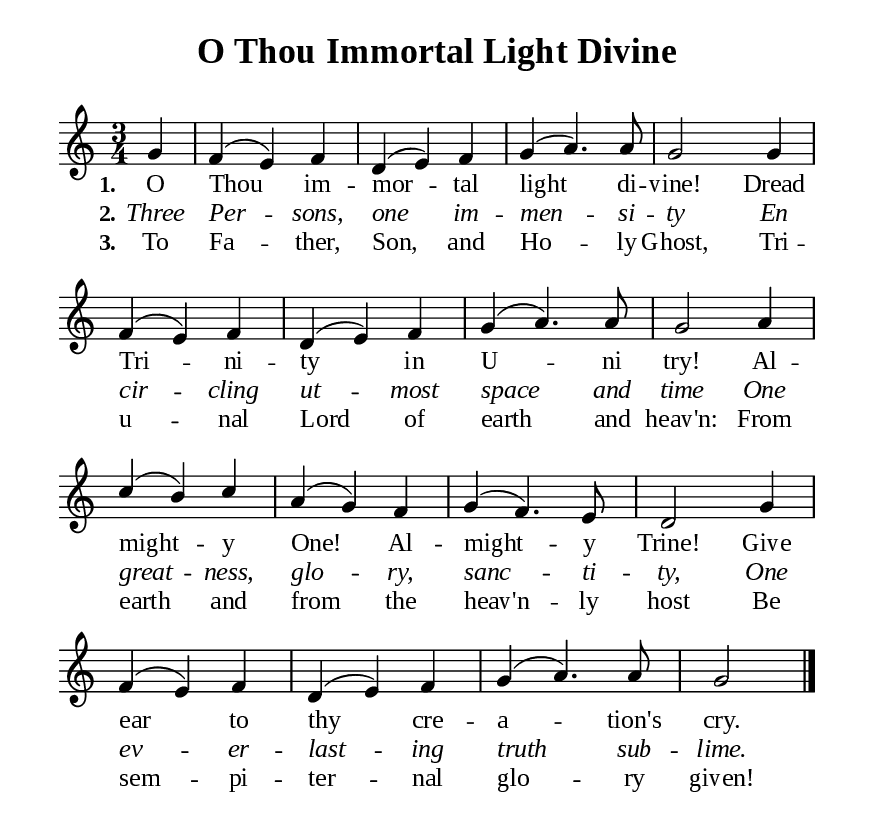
\version "2.18.2"

\header {
  title = "O Thou Immortal Light Divine"
  composer = " "
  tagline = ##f
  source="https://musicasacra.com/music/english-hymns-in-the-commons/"
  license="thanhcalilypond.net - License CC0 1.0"
}

global= {
  \key c \major
  \time 3/4
  \override Score.BarNumber.break-visibility = ##(#f #f #f)
  \override Lyrics.LyricSpace.minimum-distance = #4.0
}

\paper {
  #(set-paper-size "a5")
  top-margin = 10\mm
  bottom-margin = 5\mm
  left-margin = 10\mm
  right-margin = 10\mm
  indent = #0
  #(define fonts
	 (make-pango-font-tree "Liberation Serif"
	 		       "Liberation Serif"
			       "Liberation Serif"
			       (/ 20 20)))
  system-system-spacing = #'((basic-distance . 3) (padding . 3))
}

printItalic = \with {
  \override LyricText.font-shape = #'italic
}

% Verse music
musicVerseSoprano = \relative c'' {
                    \partial 4 g4 |
  %{	01	%} f (e) f |
  %{	02	%} d (e) f |
  %{	03	%} g (a4.) a8 |
  %{	04	%} g2 g4 |
  %{	05	%} f (e) f |
  %{	06	%} d (e) f |
  %{	07	%} g (a4.) a8 |
  %{	08	%} g2 a4 |
  %{	09	%} c (b) c |
  %{	10	%} a (g) f |
  %{	11	%} g (f4.) e8 |
  %{	12	%} d2 g4 |
  %{	13	%} f (e) f |
  %{	14	%} d (e) f |
  %{	15	%} g (a4.) a8 |
                    g2 \bar "|."
}

% Verse lyrics
verseOne = \lyricmode {
  \set stanza = #"1."
  O Thou im -- mor -- tal light di -- vine!
  Dread Tri -- ni -- ty in U -- ni try!
  Al -- might -- y One! Al -- might -- y Trine!
  Give ear to thy cre -- a -- tion's cry.
}

verseTwo = \lyricmode {
  \set stanza = #"2."
  Three Per -- sons, one im -- men -- si -- ty
  En cir -- cling ut -- most space and time
  One great -- ness, glo -- ry, sanc -- ti -- ty,
  One ev -- er -- last -- ing truth sub -- lime.
}

verseThree = \lyricmode {
  \set stanza = #"3."
  To Fa -- ther, Son, and Ho -- ly Ghost,
  Tri -- u -- nal Lord of earth and heav'n:
  From earth and from the heav'n -- ly host
  Be sem -- pi -- ter -- nal glo -- ry given!
}

% Layout
\score {
    \new ChoirStaff <<
      \new Staff <<
        \clef "treble"
        \new Voice = "sopranos" { \global \stemUp \slurUp \musicVerseSoprano }
      >>
      \new Lyrics \lyricsto sopranos \verseOne
      \new Lyrics \printItalic \lyricsto sopranos \verseTwo
      \new Lyrics \lyricsto sopranos \verseThree
    >>
}
